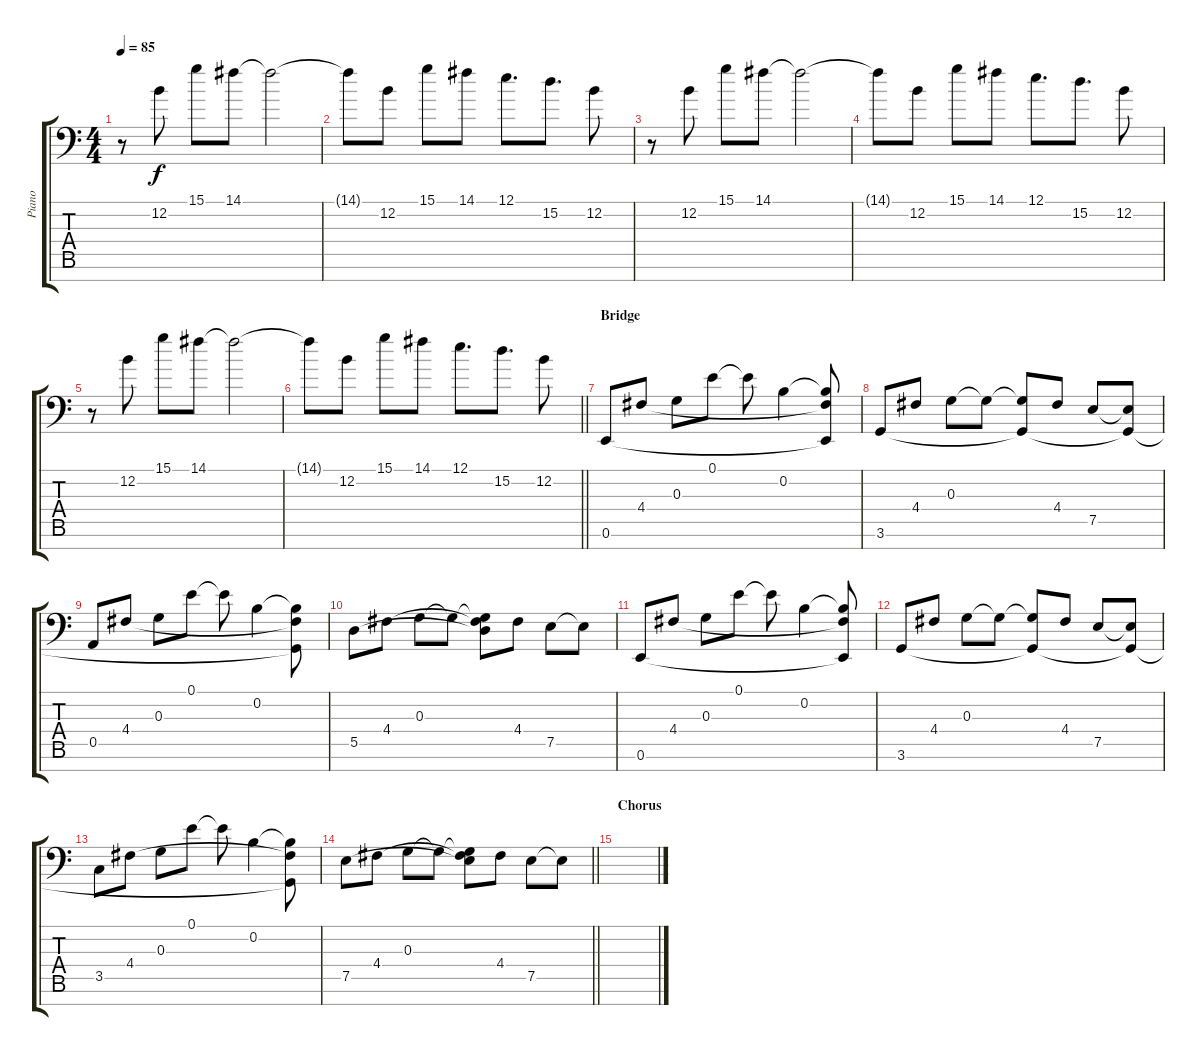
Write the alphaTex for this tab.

\track ("Piano" "Piano") {instrument acousticgrandpiano}
\staff {score tabs}
\tuning (E4 B3 G3 D3 A2 E2 C-1) {hide}
\ts (4 4)
\tempo 85
\clef f4
\ks c
r.8{dy f} 12.2.8 15.1.8 14.1.8 14.1{t}.2 |
14.1{t}.8 12.2.8 15.1.8 14.1.8 12.1.8{d} 15.2.8{d} 12.2.8 |
r.8 12.2.8 15.1.8 14.1.8 14.1{t}.2 |
14.1{t}.8 12.2.8 15.1.8 14.1.8 12.1.8{d} 15.2.8{d} 12.2.8 |
r.8 12.2.8 15.1.8 14.1.8 14.1{t}.2 |
\barLineRight lightlight
14.1{t}.8 12.2.8 15.1.8 14.1.8 12.1.8{d} 15.2.8{d} 12.2.8 |
\section ("" "Bridge")
0.6.8{instrument acousticguitarsteel} 4.4.8 0.3.8 0.1.8 0.1{t}.8 0.2.4 (0.2{t} 4.4{t} 0.6{t}).8 |
3.6.8 4.4.8 0.3.8 0.3{t}.8 (0.3{t} 3.6{t}).8 4.4.8 7.5.8 (7.5{t} 3.6{t}).8 |
0.5.8 4.4.8 0.3.8 0.1.8 0.1{t}.8 0.2.4 (0.2{t} 4.4{t} 3.6{t}).8 |
5.5.8 4.4.8 0.3.8 0.3{t}.8 (0.3{t} 4.4{t} 5.5{t}).8 4.4.8 7.5.8 7.5{t}.8 |
0.6.8 4.4.8 0.3.8 0.1.8 0.1{t}.8 0.2.4 (0.2{t} 4.4{t} 0.6{t}).8 |
3.6.8 4.4.8 0.3.8 0.3{t}.8 (0.3{t} 3.6{t}).8 4.4.8 7.5.8 (7.5{t} 3.6{t}).8 |
3.5.8 4.4.8 0.3.8 0.1.8 0.1{t}.8 0.2.4 (0.2{t} 4.4{t} 3.6{t}).8 |
\barLineRight lightlight
7.5.8 4.4.8 0.3.8 0.3{t}.8 (0.3{t} 4.4{t} 7.5{t}).8 4.4.8 7.5.8 7.5{t}.8 |
\section ("" "Chorus")
